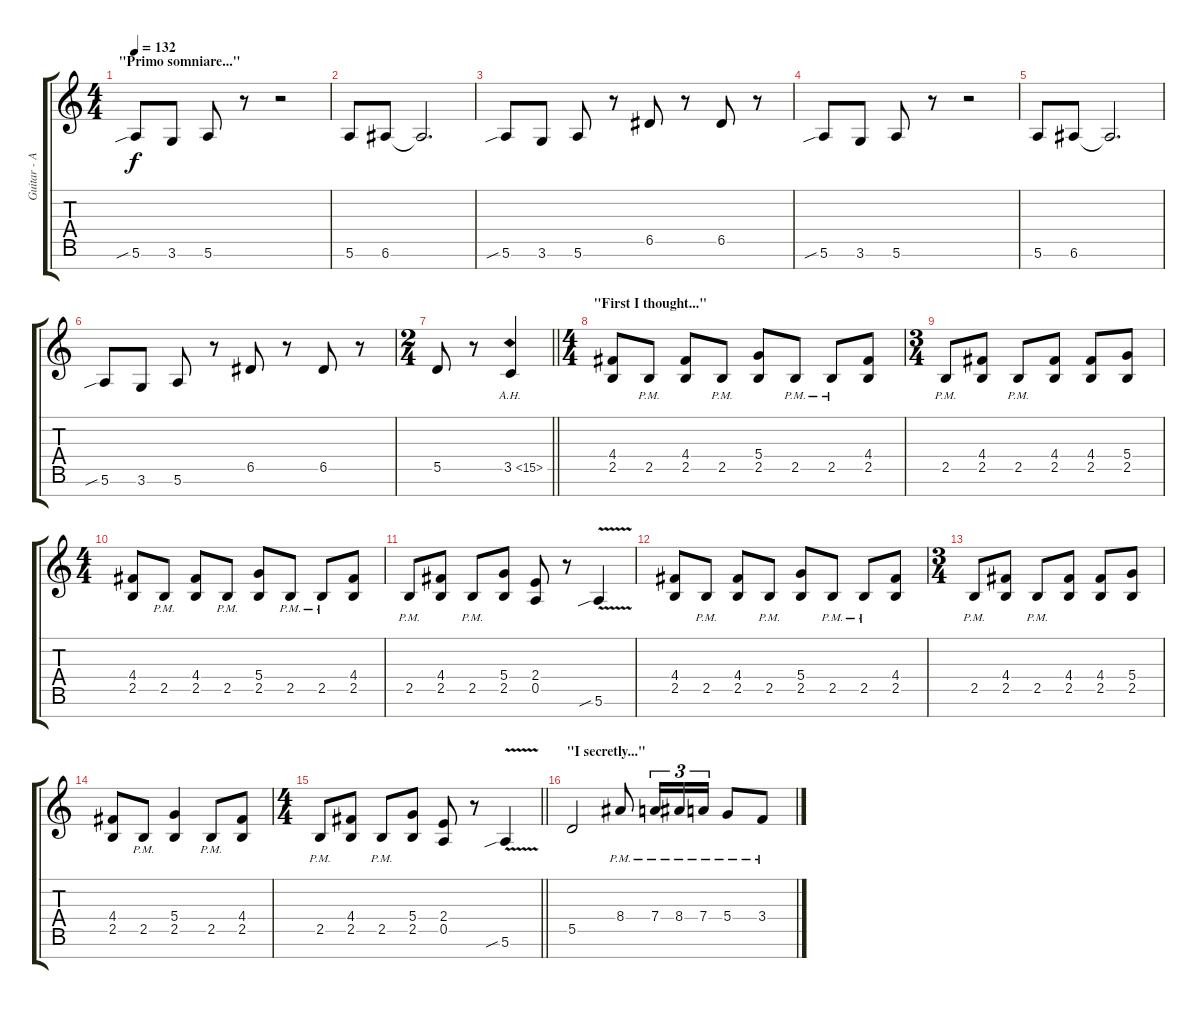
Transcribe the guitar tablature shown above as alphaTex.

\track ("Guitar - Ad" "Guitar - A") {instrument distortionguitar}
\staff {score tabs}
\tuning (E4 B3 G3 D3 A2 E2 B1) {hide}
\ts (4 4)
\section ("" "\"Primo somniare...\"")
\tempo 132
\clef g2
\ks c
5.6{sib}.8{dy f} 3.6.8 5.6.8 r.8 r.2 |
5.6.8 6.6.8 6.6{t}.2{d} |
5.6{sib}.8 3.6.8 5.6.8 r.8 6.5.8 r.8 6.5.8 r.8 |
5.6{sib}.8 3.6.8 5.6.8 r.8 r.2 |
5.6.8 6.6.8 6.6{t}.2{d} |
5.6{sib}.8 3.6.8 5.6.8 r.8 6.5.8 r.8 6.5.8 r.8 |
\ts (2 4)
\barLineRight lightlight
5.5.8 r.8 3.5{ah 12}.4 |
\ts (4 4)
\section ("" "\"First I thought...\"")
(4.4 2.5).8 2.5{pm}.8 (4.4 2.5).8 2.5{pm}.8 (5.4 2.5).8 2.5{pm}.8 2.5{pm}.8 (4.4 2.5).8 |
\ts (3 4)
2.5{pm}.8 (4.4 2.5).8 2.5{pm}.8 (4.4 2.5).8 (4.4 2.5).8 (5.4 2.5).8 |
\ts (4 4)
(4.4 2.5).8 2.5{pm}.8 (4.4 2.5).8 2.5{pm}.8 (5.4 2.5).8 2.5{pm}.8 2.5{pm}.8 (4.4 2.5).8 |
2.5{pm}.8 (4.4 2.5).8 2.5{pm}.8 (5.4 2.5).8 (2.4 0.5).8 r.8 5.6{v sib}.4 |
(4.4 2.5).8 2.5{pm}.8 (4.4 2.5).8 2.5{pm}.8 (5.4 2.5).8 2.5{pm}.8 2.5{pm}.8 (4.4 2.5).8 |
\ts (3 4)
2.5{pm}.8 (4.4 2.5).8 2.5{pm}.8 (4.4 2.5).8 (4.4 2.5).8 (5.4 2.5).8 |
(4.4 2.5).8 2.5{pm}.8 (5.4 2.5).4 2.5{pm}.8 (4.4 2.5).8 |
\ts (4 4)
\barLineRight lightlight
2.5{pm}.8 (4.4 2.5).8 2.5{pm}.8 (5.4 2.5).8 (2.4 0.5).8 r.8 5.6{v sib}.4 |
\section ("" "\"I secretly...\"")
5.5.2 8.4{pm}.8 7.4{pm}.16{tu (3 2)} 8.4{pm}.16{tu (3 2)} 7.4{pm}.16{tu (3 2)} 5.4{pm}.8 3.4{pm}.8
